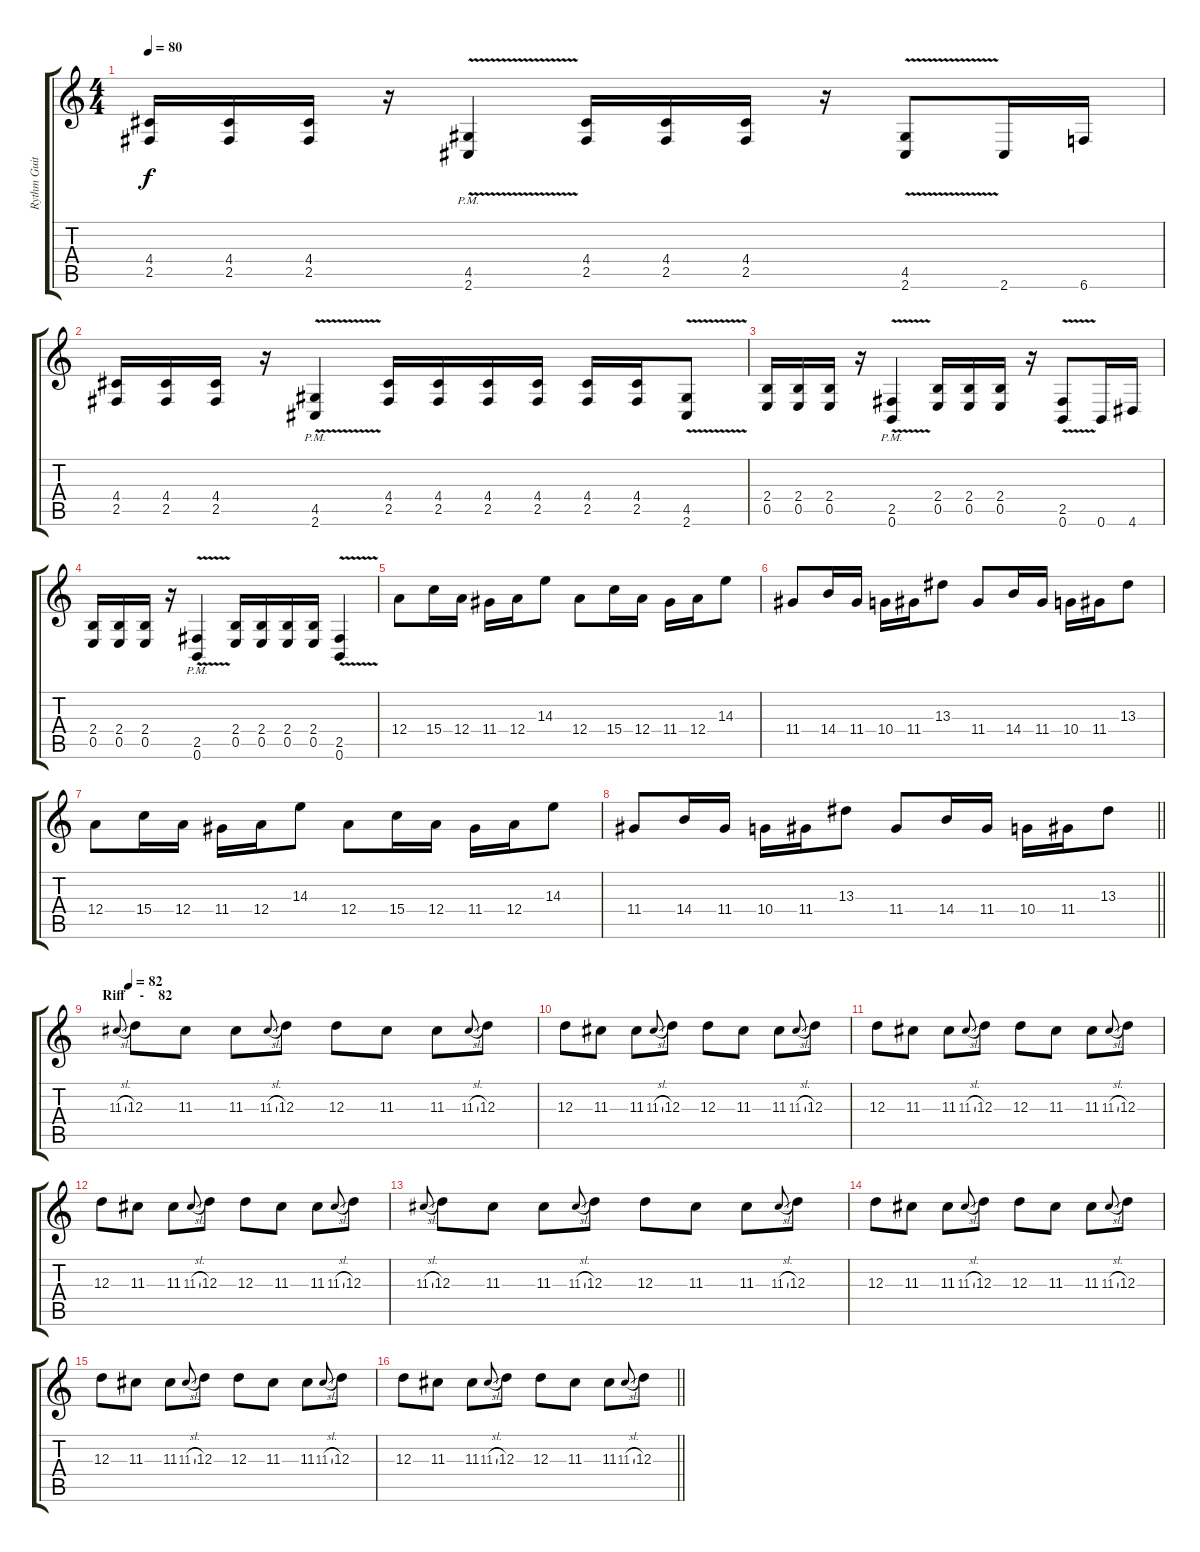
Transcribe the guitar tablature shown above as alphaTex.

\track ("Rythm Guitar" "Rythm Guit") {instrument distortionguitar}
\staff {score tabs}
\tuning (B3 Gb3 D3 A2 E2 B1) {hide}
\ts (4 4)
\tempo 80
\clef g2
\ks c
(4.4 2.5).16{dy f} (4.4 2.5).16 (4.4 2.5).16 r.16 (4.5{v pm} 2.6{v pm}).4 (4.4 2.5).16 (4.4 2.5).16 (4.4 2.5).16 r.16 (4.5{v} 2.6{v}).8 2.6.16 6.6.16 |
(4.4 2.5).16 (4.4 2.5).16 (4.4 2.5).16 r.16 (4.5{v pm} 2.6{v pm}).4 (4.4 2.5).16 (4.4 2.5).16 (4.4 2.5).16 (4.4 2.5).16 (4.4 2.5).16 (4.4 2.5).16 (4.5{v} 2.6{v}).8 |
(2.4 0.5).16 (2.4 0.5).16 (2.4 0.5).16 r.16 (2.5{v pm} 0.6{v pm}).4 (2.4 0.5).16 (2.4 0.5).16 (2.4 0.5).16 r.16 (2.5{v} 0.6{v}).8 0.6.16 4.6.16 |
(2.4 0.5).16 (2.4 0.5).16 (2.4 0.5).16 r.16 (2.5{v pm} 0.6{v pm}).4 (2.4 0.5).16 (2.4 0.5).16 (2.4 0.5).16 (2.4 0.5).16 (2.5{v} 0.6{v}).4 |
12.4.8 15.4.16 12.4.16 11.4.16 12.4.16 14.3.8 12.4.8 15.4.16 12.4.16 11.4.16 12.4.16 14.3.8 |
11.4.8 14.4.16 11.4.16 10.4.16 11.4.16 13.3.8 11.4.8 14.4.16 11.4.16 10.4.16 11.4.16 13.3.8 |
12.4.8 15.4.16 12.4.16 11.4.16 12.4.16 14.3.8 12.4.8 15.4.16 12.4.16 11.4.16 12.4.16 14.3.8 |
\barLineRight lightlight
11.4.8 14.4.16 11.4.16 10.4.16 11.4.16 13.3.8 11.4.8 14.4.16 11.4.16 10.4.16 11.4.16 13.3.8 |
\section ("" "Riff    -    82")
\tempo (82 0.03125)
11.3{sl}.8{gr onbeat} 12.3.8 11.3.8 11.3.8 11.3{sl}.8{gr onbeat} 12.3.8 12.3.8 11.3.8 11.3.8 11.3{sl}.8{gr onbeat} 12.3.8 |
12.3.8 11.3.8 11.3.8 11.3{sl}.8{gr onbeat} 12.3.8 12.3.8 11.3.8 11.3.8 11.3{sl}.8{gr onbeat} 12.3.8 |
12.3.8 11.3.8 11.3.8 11.3{sl}.8{gr onbeat} 12.3.8 12.3.8 11.3.8 11.3.8 11.3{sl}.8{gr onbeat} 12.3.8 |
12.3.8 11.3.8 11.3.8 11.3{sl}.8{gr onbeat} 12.3.8 12.3.8 11.3.8 11.3.8 11.3{sl}.8{gr onbeat} 12.3.8 |
11.3{sl}.8{gr onbeat} 12.3.8 11.3.8 11.3.8 11.3{sl}.8{gr onbeat} 12.3.8 12.3.8 11.3.8 11.3.8 11.3{sl}.8{gr onbeat} 12.3.8 |
12.3.8 11.3.8 11.3.8 11.3{sl}.8{gr onbeat} 12.3.8 12.3.8 11.3.8 11.3.8 11.3{sl}.8{gr onbeat} 12.3.8 |
12.3.8 11.3.8 11.3.8 11.3{sl}.8{gr onbeat} 12.3.8 12.3.8 11.3.8 11.3.8 11.3{sl}.8{gr onbeat} 12.3.8 |
\barLineRight lightlight
12.3.8 11.3.8 11.3.8 11.3{sl}.8{gr onbeat} 12.3.8 12.3.8 11.3.8 11.3.8 11.3{sl}.8{gr onbeat} 12.3.8
